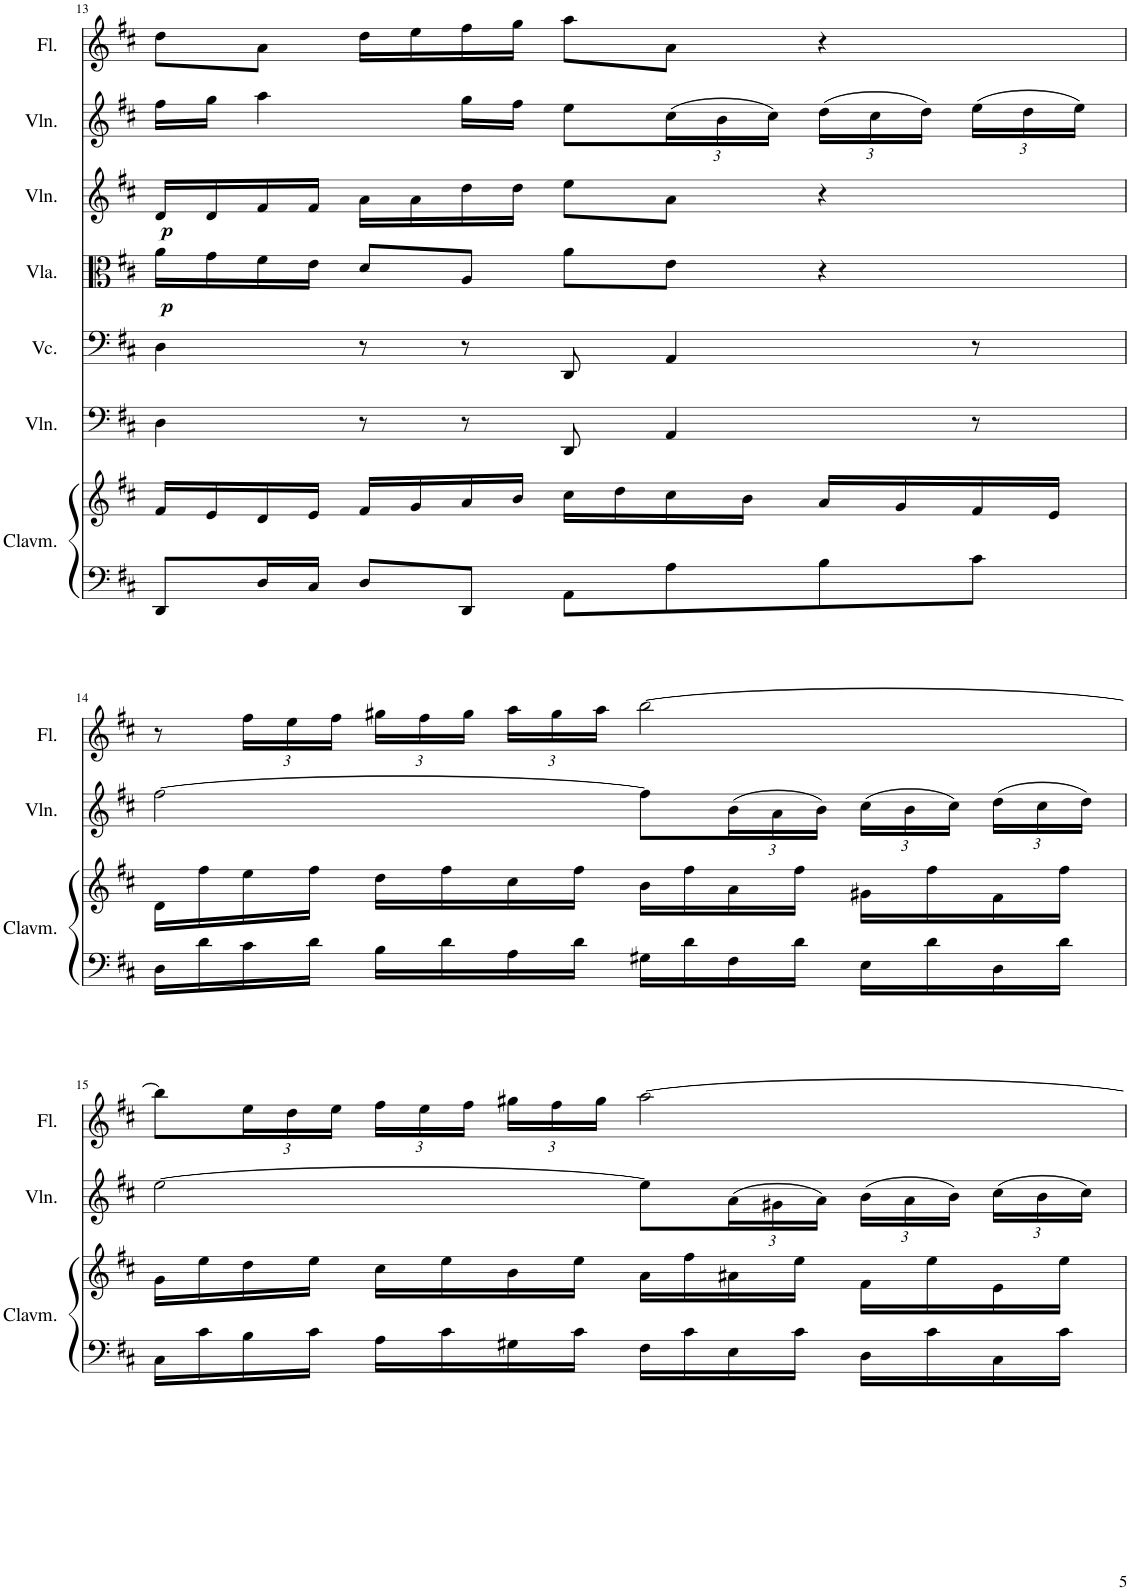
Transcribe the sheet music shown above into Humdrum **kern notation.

**kern	**kern	**kern	**kern	**kern	**dynam	**kern	**dynam	**kern	**kern
*part7	*part7	*part6	*part5	*part4	*part4	*part3	*part3	*part2	*part1
*staff8	*staff7	*staff6	*staff5	*staff4	*staff4	*staff3	*staff3	*staff2	*staff1
*I"Clavicémbalo	*	*I"Violón	*I"Violonchelo	*I"Viola	*	*I"Violín	*	*I"Violín	*I"Flauta
*I'Clavm.	*	*I'Vln.	*I'Vc.	*I'Vla.	*	*I'Vln.	*	*I'Vln.	*I'Fl.
!!LO:PB:g=z
*clefF4	*clefG2	*clefF4	*clefF4	*clefC3	*	*clefG2	*	*clefG2	*clefG2
*	*	*ITrd7c12	*	*	*	*	*	*	*
*k[f#c#]	*k[f#c#]	*k[f#c#]	*k[f#c#]	*k[f#c#]	*	*k[f#c#]	*	*k[f#c#]	*k[f#c#]
*M2/2	*M2/2	*M2/2	*M2/2	*M2/2	*	*M2/2	*	*M2/2	*M2/2
*met(c|)	*met(c|)	*met(c|)	*met(c|)	*met(c|)	*	*met(c|)	*	*met(c|)	*met(c|)
=13	=13	=13	=13	=13	=13	=13	=13	=13	=13
!	!	!	!	!	!LO:DY:b	!	!LO:DY:b	!	!
8DD/L	16f#/LL	4D\	4D\	16a\LL	p	16d/LL	p	16ff#\LL	8dd\L
.	16e/	.	.	16g\	.	16d/	.	16gg\JJ	.
16D/L	16d/	.	.	16f#\	.	16f#/	.	4aa\	8a\J
16C#/JJ	16e/JJ	.	.	16e\JJ	.	16f#/JJ	.	.	.
8D/L	16f#/LL	8r	8r	8d/L	.	16a\LL	.	.	16dd\LL
.	16g/	.	.	.	.	16a\	.	.	16ee\
8DD/J	16a/	8r	8r	8A/J	.	16dd\	.	16gg\LL	16ff#\
.	16b/JJ	.	.	.	.	16dd\JJ	.	16ff#\JJ	16gg\JJ
8AA\L	16cc#\LL	8DD/	8DD/	8a\L	.	8ee\L	.	8ee\L	8aa\L
.	16dd\	.	.	.	.	.	.	.	.
*	*	*	*	*	*	*	*	*Xbrackettup	*
8A\	16cc#\	4AA/	4AA/	8e\J	.	8a\J	.	(24cc#\L	8a\J
.	.	.	.	.	.	.	.	24b\	.
.	16b\JJ	.	.	.	.	.	.	.	.
.	.	.	.	.	.	.	.	24cc#\JJ)	.
8B\	16a/LL	.	.	4r	.	4r	.	(24dd\LL	4r
.	.	.	.	.	.	.	.	24cc#\	.
.	16g/	.	.	.	.	.	.	.	.
.	.	.	.	.	.	.	.	24dd\JJ)	.
8c#\J	16f#/	8r	8r	.	.	.	.	(24ee\LL	.
.	.	.	.	.	.	.	.	24dd\	.
.	16e/JJ	.	.	.	.	.	.	.	.
.	.	.	.	.	.	.	.	24ee\JJ)	.
!!LO:LB:g=z
=14	=14	=14	=14	=14	=14	=14	=14	=14	=14
16D\LL	16d\LL	1r	1r	1r	.	1r	.	[2ff#\	8r
16d\	16ff#\	.	.	.	.	.	.	.	.
*	*	*	*	*	*	*	*	*	*Xbrackettup
16c#\	16ee\	.	.	.	.	.	.	.	24ff#\LL
.	.	.	.	.	.	.	.	.	24ee\
16d\JJ	16ff#\JJ	.	.	.	.	.	.	.	.
.	.	.	.	.	.	.	.	.	24ff#\JJ
16B\LL	16dd\LL	.	.	.	.	.	.	.	24gg#X\LL
.	.	.	.	.	.	.	.	.	24ff#\
16d\	16ff#\	.	.	.	.	.	.	.	.
.	.	.	.	.	.	.	.	.	24gg#\JJ
16A\	16cc#\	.	.	.	.	.	.	.	24aa\LL
.	.	.	.	.	.	.	.	.	24gg#\
16d\JJ	16ff#\JJ	.	.	.	.	.	.	.	.
.	.	.	.	.	.	.	.	.	24aa\JJ
16G#X\LL	16b\LL	.	.	.	.	.	.	8ff#\L]	[2bb\
16d\	16ff#\	.	.	.	.	.	.	.	.
16F#\	16a\	.	.	.	.	.	.	(24b\L	.
.	.	.	.	.	.	.	.	24a\	.
16d\JJ	16ff#\JJ	.	.	.	.	.	.	.	.
.	.	.	.	.	.	.	.	24b\JJ)	.
16E\LL	16g#X\LL	.	.	.	.	.	.	(24cc#\LL	.
.	.	.	.	.	.	.	.	24b\	.
16d\	16ff#\	.	.	.	.	.	.	.	.
.	.	.	.	.	.	.	.	24cc#\JJ)	.
16D\	16f#\	.	.	.	.	.	.	(24dd\LL	.
.	.	.	.	.	.	.	.	24cc#\	.
16d\JJ	16ff#\JJ	.	.	.	.	.	.	.	.
.	.	.	.	.	.	.	.	24dd\JJ)	.
!!LO:LB:g=z
=15	=15	=15	=15	=15	=15	=15	=15	=15	=15
16C#\LL	16g\LL	1r	1r	1r	.	1r	.	[2ee\	8bb\L]
16c#\	16ee\	.	.	.	.	.	.	.	.
16B\	16dd\	.	.	.	.	.	.	.	24ee\L
.	.	.	.	.	.	.	.	.	24dd\
16c#\JJ	16ee\JJ	.	.	.	.	.	.	.	.
.	.	.	.	.	.	.	.	.	24ee\JJ
16A\LL	16cc#\LL	.	.	.	.	.	.	.	24ff#\LL
.	.	.	.	.	.	.	.	.	24ee\
16c#\	16ee\	.	.	.	.	.	.	.	.
.	.	.	.	.	.	.	.	.	24ff#\JJ
16G#X\	16b\	.	.	.	.	.	.	.	24gg#X\LL
.	.	.	.	.	.	.	.	.	24ff#\
16c#\JJ	16ee\JJ	.	.	.	.	.	.	.	.
.	.	.	.	.	.	.	.	.	24gg#\JJ
16F#\LL	16a\LL	.	.	.	.	.	.	8ee\L]	[2aa\
16c#\	16ff#\	.	.	.	.	.	.	.	.
16E\	16a#X\	.	.	.	.	.	.	(24a\L	.
.	.	.	.	.	.	.	.	24g#X\	.
16c#\JJ	16ee\JJ	.	.	.	.	.	.	.	.
.	.	.	.	.	.	.	.	24a\JJ)	.
16D\LL	16f#\LL	.	.	.	.	.	.	(24b\LL	.
.	.	.	.	.	.	.	.	24a\	.
16c#\	16ee\	.	.	.	.	.	.	.	.
.	.	.	.	.	.	.	.	24b\JJ)	.
16C#\	16e\	.	.	.	.	.	.	(24cc#\LL	.
.	.	.	.	.	.	.	.	24b\	.
16c#\JJ	16ee\JJ	.	.	.	.	.	.	.	.
.	.	.	.	.	.	.	.	24cc#\JJ)	.
=	=	=	=	=	=	=	=	=	=
*-	*-	*-	*-	*-	*-	*-	*-	*-	*-
